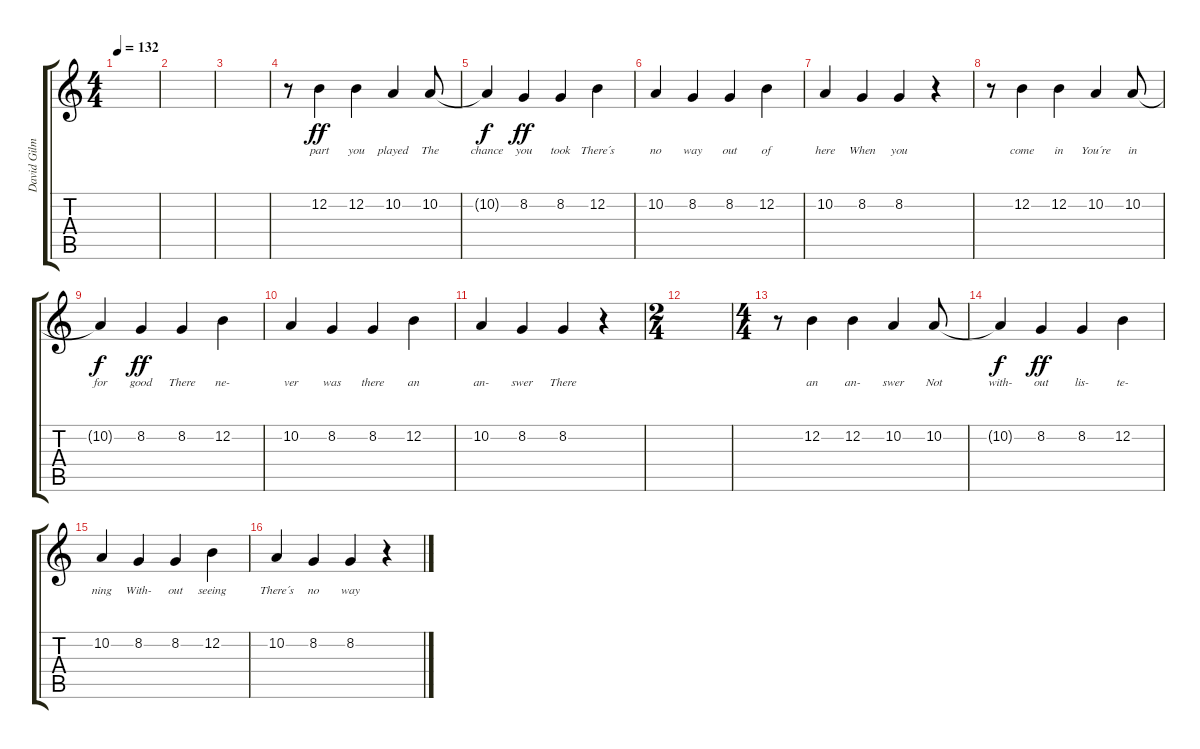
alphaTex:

\track ("David Gilmour - Voice" "David Gilm") {instrument synthvoice}
\staff {score tabs}
\tuning (E4 B3 G3 D3 A2 E2) {hide}
\ts (4 4)
\tempo 132
\clef g2
\ks c
|
|
|
r.8{volume 12 instrument synthvoice} 12.2.4{lyrics (0 "part") lyrics (1 "") lyrics (2 "") lyrics (3 "") lyrics (4 "") dy ff} 12.2.4{lyrics (0 "you") lyrics (1 "") lyrics (2 "") lyrics (3 "") lyrics (4 "")} 10.2.4{lyrics (0 "played") lyrics (1 "") lyrics (2 "") lyrics (3 "") lyrics (4 "")} 10.2.8{lyrics (0 "The") lyrics (1 "") lyrics (2 "") lyrics (3 "") lyrics (4 "")} |
10.2{t}.4{lyrics (0 "chance") lyrics (1 "") lyrics (2 "") lyrics (3 "") lyrics (4 "") dy f} 8.2.4{lyrics (0 "you") lyrics (1 "") lyrics (2 "") lyrics (3 "") lyrics (4 "") dy ff} 8.2.4{lyrics (0 "took") lyrics (1 "") lyrics (2 "") lyrics (3 "") lyrics (4 "")} 12.2.4{lyrics (0 "There´s") lyrics (1 "") lyrics (2 "") lyrics (3 "") lyrics (4 "")} |
10.2.4{lyrics (0 "no") lyrics (1 "") lyrics (2 "") lyrics (3 "") lyrics (4 "")} 8.2.4{lyrics (0 "way") lyrics (1 "") lyrics (2 "") lyrics (3 "") lyrics (4 "")} 8.2.4{lyrics (0 "out") lyrics (1 "") lyrics (2 "") lyrics (3 "") lyrics (4 "")} 12.2.4{lyrics (0 "of") lyrics (1 "") lyrics (2 "") lyrics (3 "") lyrics (4 "")} |
10.2.4{lyrics (0 "here") lyrics (1 "") lyrics (2 "") lyrics (3 "") lyrics (4 "")} 8.2.4{lyrics (0 "When") lyrics (1 "") lyrics (2 "") lyrics (3 "") lyrics (4 "")} 8.2.4{lyrics (0 "you") lyrics (1 "") lyrics (2 "") lyrics (3 "") lyrics (4 "")} r.4 |
r.8 12.2.4{lyrics (0 "come") lyrics (1 "") lyrics (2 "") lyrics (3 "") lyrics (4 "")} 12.2.4{lyrics (0 "in") lyrics (1 "") lyrics (2 "") lyrics (3 "") lyrics (4 "")} 10.2.4{lyrics (0 "You´re") lyrics (1 "") lyrics (2 "") lyrics (3 "") lyrics (4 "")} 10.2.8{lyrics (0 "in") lyrics (1 "") lyrics (2 "") lyrics (3 "") lyrics (4 "")} |
10.2{t}.4{lyrics (0 "for") lyrics (1 "") lyrics (2 "") lyrics (3 "") lyrics (4 "") dy f} 8.2.4{lyrics (0 "good") lyrics (1 "") lyrics (2 "") lyrics (3 "") lyrics (4 "") dy ff} 8.2.4{lyrics (0 "There") lyrics (1 "") lyrics (2 "") lyrics (3 "") lyrics (4 "")} 12.2.4{lyrics (0 "ne-") lyrics (1 "") lyrics (2 "") lyrics (3 "") lyrics (4 "")} |
10.2.4{lyrics (0 "ver") lyrics (1 "") lyrics (2 "") lyrics (3 "") lyrics (4 "")} 8.2.4{lyrics (0 "was") lyrics (1 "") lyrics (2 "") lyrics (3 "") lyrics (4 "")} 8.2.4{lyrics (0 "there") lyrics (1 "") lyrics (2 "") lyrics (3 "") lyrics (4 "")} 12.2.4{lyrics (0 "an") lyrics (1 "") lyrics (2 "") lyrics (3 "") lyrics (4 "")} |
10.2.4{lyrics (0 "an-") lyrics (1 "") lyrics (2 "") lyrics (3 "") lyrics (4 "")} 8.2.4{lyrics (0 "swer") lyrics (1 "") lyrics (2 "") lyrics (3 "") lyrics (4 "")} 8.2.4{lyrics (0 "There") lyrics (1 "") lyrics (2 "") lyrics (3 "") lyrics (4 "")} r.4 |
\ts (2 4)
|
\ts (4 4)
r.8 12.2.4{lyrics (0 "an") lyrics (1 "") lyrics (2 "") lyrics (3 "") lyrics (4 "")} 12.2.4{lyrics (0 "an-") lyrics (1 "") lyrics (2 "") lyrics (3 "") lyrics (4 "")} 10.2.4{lyrics (0 "swer") lyrics (1 "") lyrics (2 "") lyrics (3 "") lyrics (4 "")} 10.2.8{lyrics (0 "Not") lyrics (1 "") lyrics (2 "") lyrics (3 "") lyrics (4 "")} |
10.2{t}.4{lyrics (0 "with-") lyrics (1 "") lyrics (2 "") lyrics (3 "") lyrics (4 "") dy f} 8.2.4{lyrics (0 "out") lyrics (1 "") lyrics (2 "") lyrics (3 "") lyrics (4 "") dy ff} 8.2.4{lyrics (0 "lis-") lyrics (1 "") lyrics (2 "") lyrics (3 "") lyrics (4 "")} 12.2.4{lyrics (0 "te-") lyrics (1 "") lyrics (2 "") lyrics (3 "") lyrics (4 "")} |
10.2.4{lyrics (0 "ning") lyrics (1 "") lyrics (2 "") lyrics (3 "") lyrics (4 "")} 8.2.4{lyrics (0 "With-") lyrics (1 "") lyrics (2 "") lyrics (3 "") lyrics (4 "")} 8.2.4{lyrics (0 "out") lyrics (1 "") lyrics (2 "") lyrics (3 "") lyrics (4 "")} 12.2.4{lyrics (0 "seeing") lyrics (1 "") lyrics (2 "") lyrics (3 "") lyrics (4 "")} |
10.2.4{lyrics (0 "There´s") lyrics (1 "") lyrics (2 "") lyrics (3 "") lyrics (4 "")} 8.2.4{lyrics (0 "no") lyrics (1 "") lyrics (2 "") lyrics (3 "") lyrics (4 "")} 8.2.4{lyrics (0 "way") lyrics (1 "") lyrics (2 "") lyrics (3 "") lyrics (4 "")} r.4
